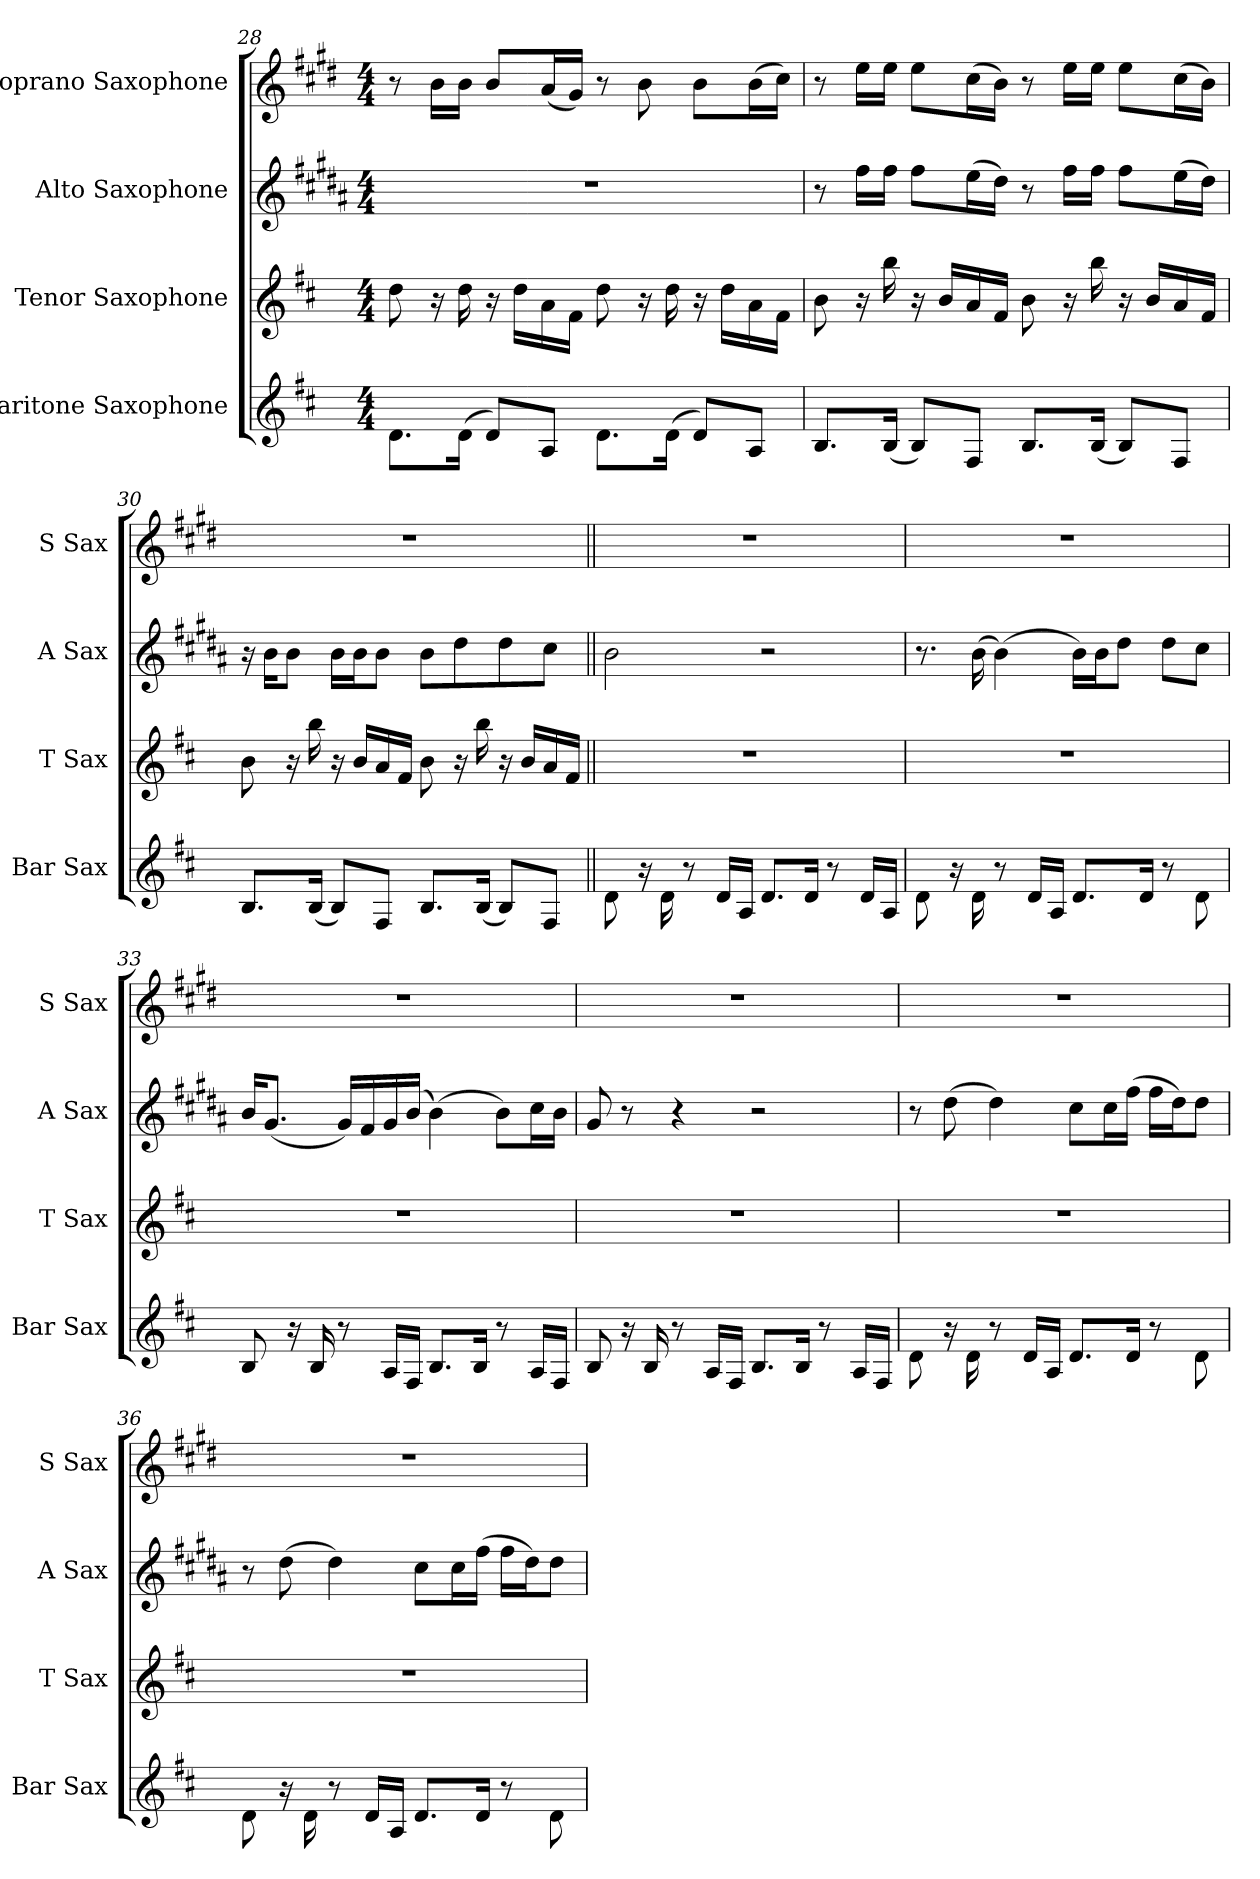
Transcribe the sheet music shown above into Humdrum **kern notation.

**kern	**kern	**kern	**kern
*part4	*part3	*part2	*part1
*staff4	*staff3	*staff2	*staff1
*I"Baritone Saxophone	*I"Tenor Saxophone	*I"Alto Saxophone	*I"Soprano Saxophone
*I'Bar Sax	*I'T Sax	*I'A Sax	*I'S Sax
*clefG2	*clefG2	*clefG2	*clefG2
*ITrd12c21	*ITrd8c14	*ITrd5c9	*ITrd1c2
*k[f#c#]	*k[f#c#]	*k[f#c#]	*k[f#c#]
*M4/4	*M4/4	*M4/4	*M4/4
=28	=28	=28	=28
8.D\L	8d\	1r	8r
.	16r	.	16a\LL
(16D\Jk	16d\	.	16a\JJ
8D/L)	16r	.	8a/L
.	16d\LL	.	.
8AA/J	16A\	.	(16g/L
.	16F#\JJ	.	16f#/JJ)
8.D\L	8d\	.	8r
.	16r	.	8a\
(16D\Jk	16d\	.	.
8D/L)	16r	.	8a\L
.	16d\LL	.	.
8AA/J	16A\	.	(16a\L
.	16F#\JJ	.	16b\JJ)
=29	=29	=29	=29
8.BB/L	8B\	8r	8r
.	16r	16a\LL	16dd\LL
(16BB/Jk	16b\	16a\JJ	16dd\JJ
8BB/L)	16r	8a\L	8dd\L
.	16B/LL	.	.
8FF#/J	16A/	(16g\L	(16b\L
.	16F#/JJ	16f#\JJ)	16a\JJ)
8.BB/L	8B\	8r	8r
.	16r	16a\LL	16dd\LL
(16BB/Jk	16b\	16a\JJ	16dd\JJ
8BB/L)	16r	8a\L	8dd\L
.	16B/LL	.	.
8FF#/J	16A/	(16g\L	(16b\L
.	16F#/JJ	16f#\JJ)	16a\JJ)
!!LO:LB:g=z
=30	=30	=30	=30
8.BB/L	8B\	16r	1r
.	.	16d\KL	.
.	16r	8d\J	.
(16BB/Jk	16b\	.	.
8BB/L)	16r	16d\LL	.
.	16B/LL	16d\J	.
8FF#/J	16A/	8d\J	.
.	16F#/JJ	.	.
8.BB/L	8B\	8d\L	.
.	16r	8f#\	.
(16BB/Jk	16b\	.	.
8BB/L)	16r	8f#\	.
.	16B/LL	.	.
8FF#/J	16A/	8e\J	.
.	16F#/JJ	.	.
=31||	=31||	=31||	=31||
8D\	1r	2d\	1r
16r	.	.	.
16D\	.	.	.
8r	.	.	.
16D/LL	.	.	.
16AA/JJ	.	.	.
8.D/L	.	2r	.
16D/Jk	.	.	.
8r	.	.	.
16D/LL	.	.	.
16AA/JJ	.	.	.
=32	=32	=32	=32
8D\	1r	8.r	1r
16r	.	.	.
16D\	.	(16d\	.
8r	.	(4d\)	.
16D/LL	.	.	.
16AA/JJ	.	.	.
8.D/L	.	16d\LL)	.
.	.	16d\J	.
.	.	8f#\J	.
16D/Jk	.	.	.
8r	.	8f#\L	.
8D\	.	8e\J	.
!!LO:PB:g=z
=33	=33	=33	=33
8BB/	1r	16d/KL	1r
.	.	(8.B/J	.
16r	.	.	.
16BB/	.	.	.
8r	.	16B/LL)	.
.	.	16A/	.
16AA/LL	.	16B/	.
16FF#/JJ	.	(16d/JJ	.
8.BB/L	.	(4d\)	.
16BB/Jk	.	.	.
8r	.	8d\L)	.
16AA/LL	.	16e\L	.
16FF#/JJ	.	16d\JJ	.
=34	=34	=34	=34
8BB/	1r	8B/	1r
16r	.	8r	.
16BB/	.	.	.
8r	.	4r	.
16AA/LL	.	.	.
16FF#/JJ	.	.	.
8.BB/L	.	2r	.
16BB/Jk	.	.	.
8r	.	.	.
16AA/LL	.	.	.
16FF#/JJ	.	.	.
=35	=35	=35	=35
8D\	1r	8r	1r
16r	.	(8f#\	.
16D\	.	.	.
8r	.	4f#\)	.
16D/LL	.	.	.
16AA/JJ	.	.	.
8.D/L	.	8e\L	.
.	.	16e\L	.
16D/Jk	.	(16a\JJ	.
8r	.	16a\LL	.
.	.	16f#\J)	.
8D\	.	8f#\J	.
!!LO:LB:g=z
=36	=36	=36	=36
8D\	1r	8r	1r
16r	.	(8f#\	.
16D\	.	.	.
8r	.	4f#\)	.
16D/LL	.	.	.
16AA/JJ	.	.	.
8.D/L	.	8e\L	.
.	.	16e\L	.
16D/Jk	.	(16a\JJ	.
8r	.	16a\LL	.
.	.	16f#\J)	.
8D\	.	8f#\J	.
=	=	=	=
*-	*-	*-	*-
